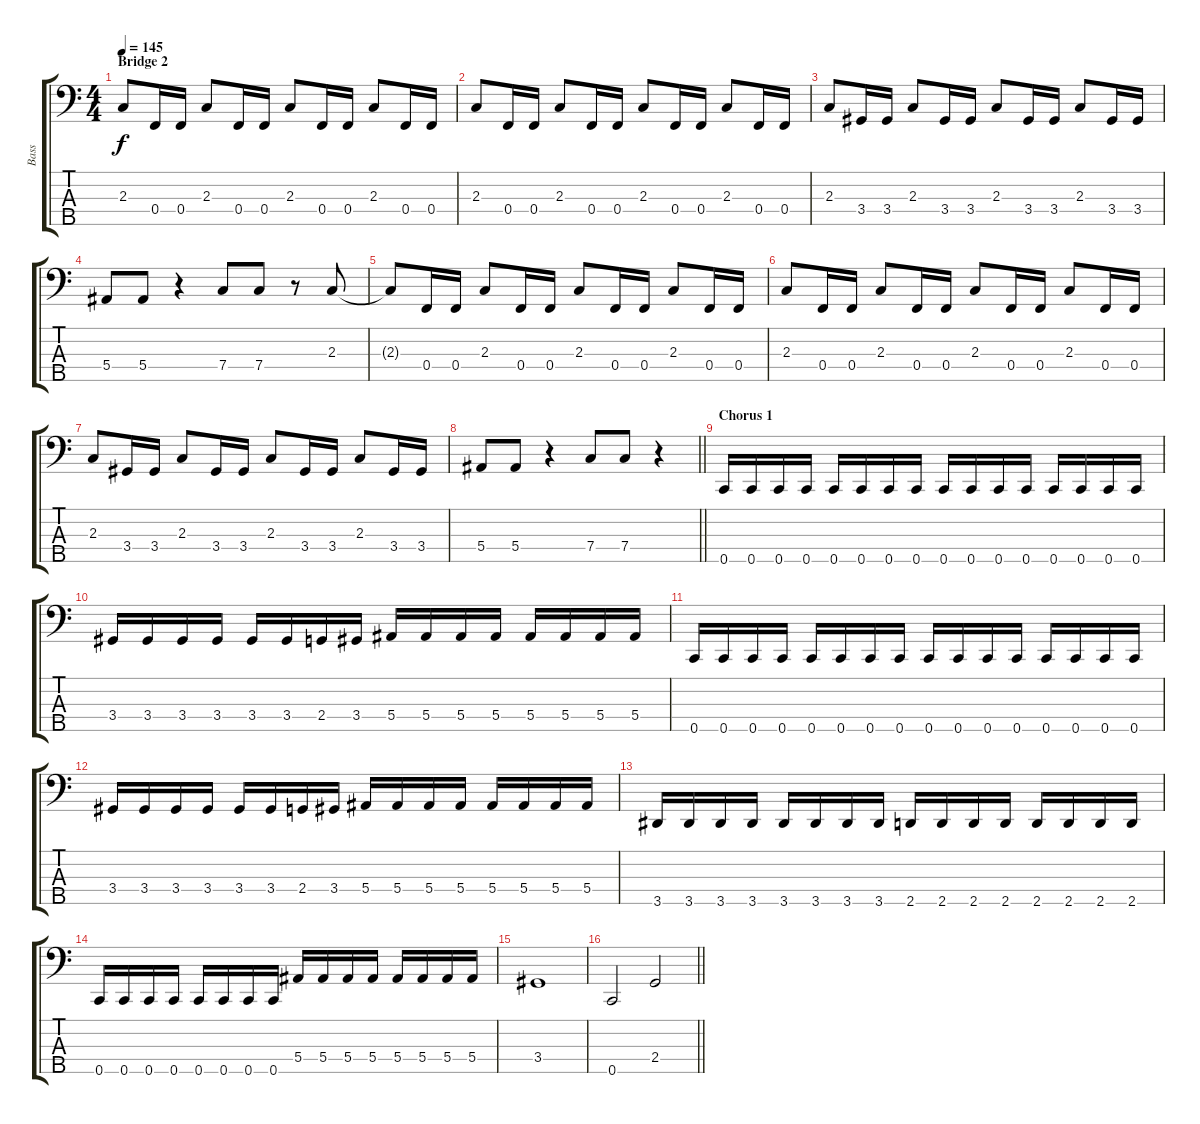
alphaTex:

\track ("Bass" "Bass") {instrument electricbasspick}
\staff {score tabs}
\tuning (Ab2 Eb2 Bb1 F1 C1) {hide}
\ts (4 4)
\section ("" "Bridge 2")
\tempo 145
\clef f4
\ks c
2.3.8{dy f} 0.4.16 0.4.16 2.3.8 0.4.16 0.4.16 2.3.8 0.4.16 0.4.16 2.3.8 0.4.16 0.4.16 |
2.3.8 0.4.16 0.4.16 2.3.8 0.4.16 0.4.16 2.3.8 0.4.16 0.4.16 2.3.8 0.4.16 0.4.16 |
2.3.8 3.4.16 3.4.16 2.3.8 3.4.16 3.4.16 2.3.8 3.4.16 3.4.16 2.3.8 3.4.16 3.4.16 |
5.4.8 5.4.8 r.4 7.4.8 7.4.8 r.8 2.3.8 |
2.3{t}.8 0.4.16 0.4.16 2.3.8 0.4.16 0.4.16 2.3.8 0.4.16 0.4.16 2.3.8 0.4.16 0.4.16 |
2.3.8 0.4.16 0.4.16 2.3.8 0.4.16 0.4.16 2.3.8 0.4.16 0.4.16 2.3.8 0.4.16 0.4.16 |
2.3.8 3.4.16 3.4.16 2.3.8 3.4.16 3.4.16 2.3.8 3.4.16 3.4.16 2.3.8 3.4.16 3.4.16 |
\barLineRight lightlight
5.4.8 5.4.8 r.4 7.4.8 7.4.8 r.4 |
\section ("" "Chorus 1")
0.5.16 0.5.16 0.5.16 0.5.16 0.5.16 0.5.16 0.5.16 0.5.16 0.5.16 0.5.16 0.5.16 0.5.16 0.5.16 0.5.16 0.5.16 0.5.16 |
3.4.16 3.4.16 3.4.16 3.4.16 3.4.16 3.4.16 2.4.16 3.4.16 5.4.16 5.4.16 5.4.16 5.4.16 5.4.16 5.4.16 5.4.16 5.4.16 |
0.5.16 0.5.16 0.5.16 0.5.16 0.5.16 0.5.16 0.5.16 0.5.16 0.5.16 0.5.16 0.5.16 0.5.16 0.5.16 0.5.16 0.5.16 0.5.16 |
3.4.16 3.4.16 3.4.16 3.4.16 3.4.16 3.4.16 2.4.16 3.4.16 5.4.16 5.4.16 5.4.16 5.4.16 5.4.16 5.4.16 5.4.16 5.4.16 |
3.5.16 3.5.16 3.5.16 3.5.16 3.5.16 3.5.16 3.5.16 3.5.16 2.5.16 2.5.16 2.5.16 2.5.16 2.5.16 2.5.16 2.5.16 2.5.16 |
0.5.16 0.5.16 0.5.16 0.5.16 0.5.16 0.5.16 0.5.16 0.5.16 5.4.16 5.4.16 5.4.16 5.4.16 5.4.16 5.4.16 5.4.16 5.4.16 |
3.4.1 |
\barLineRight lightlight
0.5.2 2.4.2
